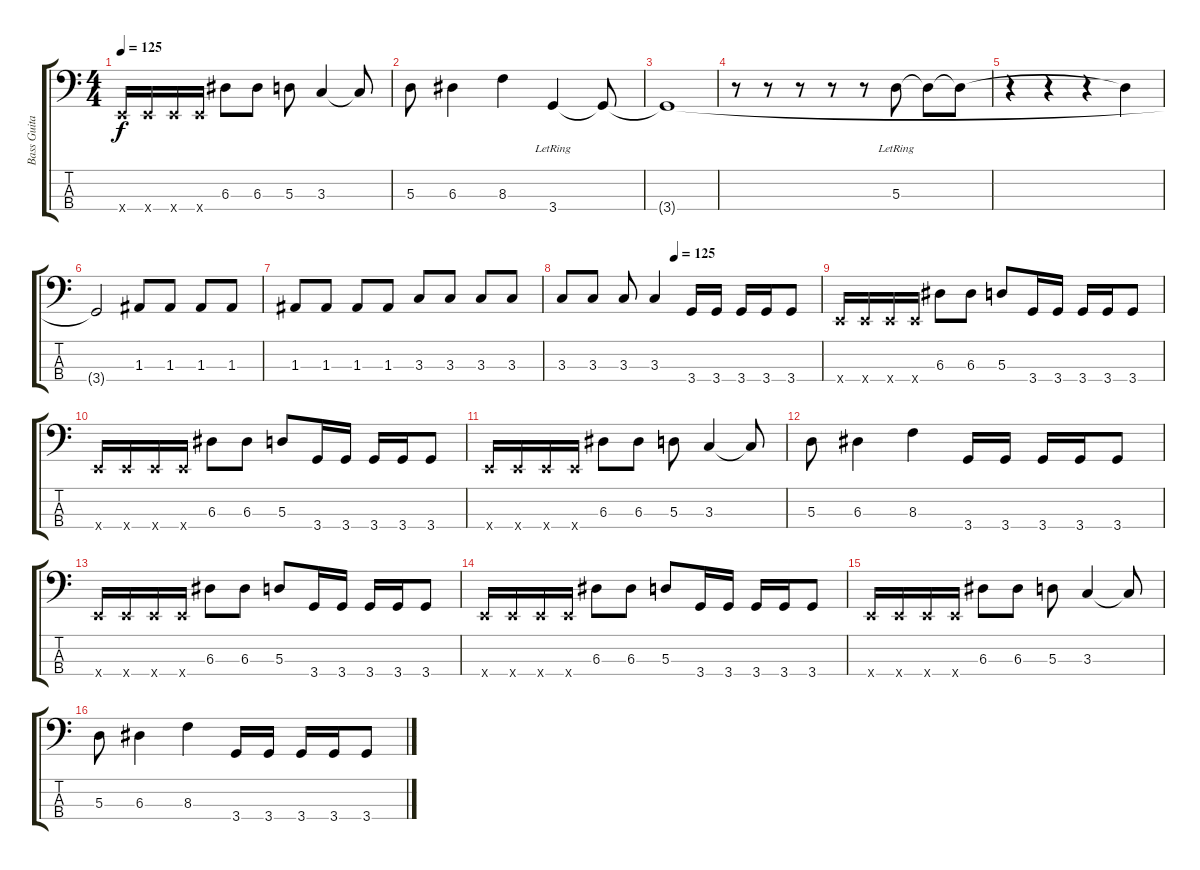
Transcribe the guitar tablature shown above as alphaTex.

\track ("Bass Guitar" "Bass Guita") {instrument electricbassfinger}
\staff {score tabs}
\tuning (G2 D2 A1 E1) {hide}
\ts (4 4)
\tempo 125
\clef f4
\ks c
0.4{x}.16{dy f} 0.4{x}.16 0.4{x}.16 0.4{x}.16 6.3.8 6.3.8 5.3.8 3.3.4 3.3{t}.8 |
5.3.8 6.3.4 8.3.4 3.4{lr}.4 3.4{t}.8 |
3.4{t}.1 |
r.8 r.8 r.8 r.8 r.8 5.3{lr}.8 5.3{t}.8 5.3{t}.8 |
r.4 r.4 r.4 5.3{t}.4 |
3.4{t}.2 1.3.8 1.3.8 1.3.8 1.3.8 |
1.3.8 1.3.8 1.3.8 1.3.8 3.3.8 3.3.8 3.3.8 3.3.8 |
\tempo (125 0.4375)
3.3.8 3.3.8 3.3.8 3.3.4 3.4.16 3.4.16 3.4.16 3.4.16 3.4.8 |
0.4{x}.16 0.4{x}.16 0.4{x}.16 0.4{x}.16 6.3.8 6.3.8 5.3.8 3.4.16 3.4.16 3.4.16 3.4.16 3.4.8 |
0.4{x}.16 0.4{x}.16 0.4{x}.16 0.4{x}.16 6.3.8 6.3.8 5.3.8 3.4.16 3.4.16 3.4.16 3.4.16 3.4.8 |
0.4{x}.16 0.4{x}.16 0.4{x}.16 0.4{x}.16 6.3.8 6.3.8 5.3.8 3.3.4 3.3{t}.8 |
5.3.8 6.3.4 8.3.4 3.4.16 3.4.16 3.4.16 3.4.16 3.4.8 |
0.4{x}.16 0.4{x}.16 0.4{x}.16 0.4{x}.16 6.3.8 6.3.8 5.3.8 3.4.16 3.4.16 3.4.16 3.4.16 3.4.8 |
0.4{x}.16 0.4{x}.16 0.4{x}.16 0.4{x}.16 6.3.8 6.3.8 5.3.8 3.4.16 3.4.16 3.4.16 3.4.16 3.4.8 |
0.4{x}.16 0.4{x}.16 0.4{x}.16 0.4{x}.16 6.3.8 6.3.8 5.3.8 3.3.4 3.3{t}.8 |
5.3.8 6.3.4 8.3.4 3.4.16 3.4.16 3.4.16 3.4.16 3.4.8
